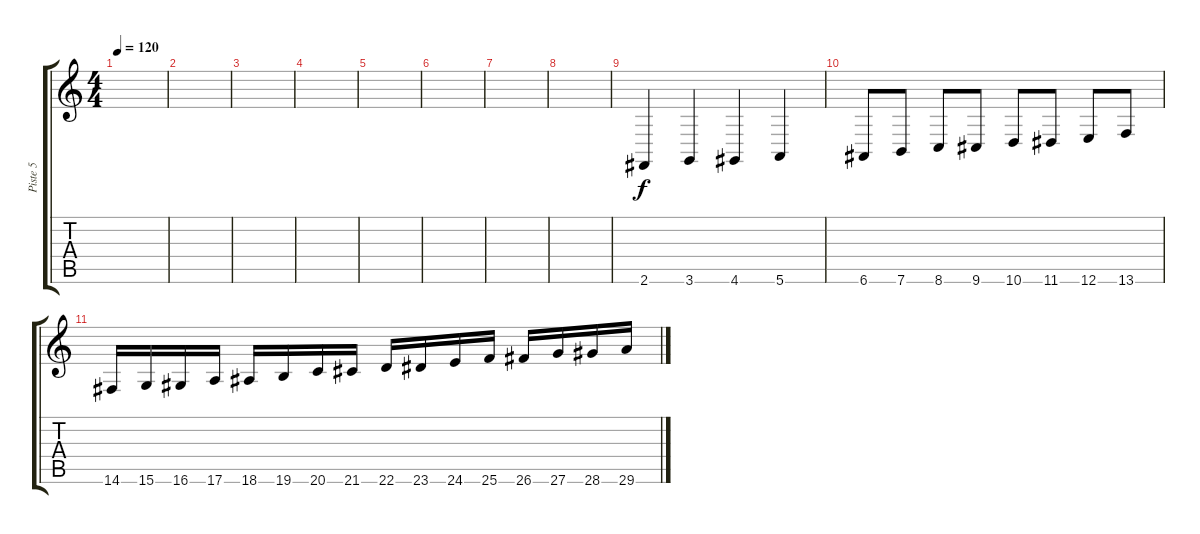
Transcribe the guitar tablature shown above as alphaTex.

\track ("Piste 5" "Piste 5") {instrument gunshot}
\staff {score tabs}
\tuning (E4 B3 G3 D3 A2 E2) {hide}
\ts (4 4)
\tempo 120
\clef g2
\ks c
|
|
|
|
|
|
|
|
2.6.4 3.6.4 4.6.4 5.6.4 |
6.6.8 7.6.8 8.6.8 9.6.8 10.6.8 11.6.8 12.6.8 13.6.8 |
14.6.16 15.6.16 16.6.16 17.6.16 18.6.16 19.6.16 20.6.16 21.6.16 22.6.16 23.6.16 24.6.16 25.6.16 26.6.16 27.6.16 28.6.16 29.6.16
